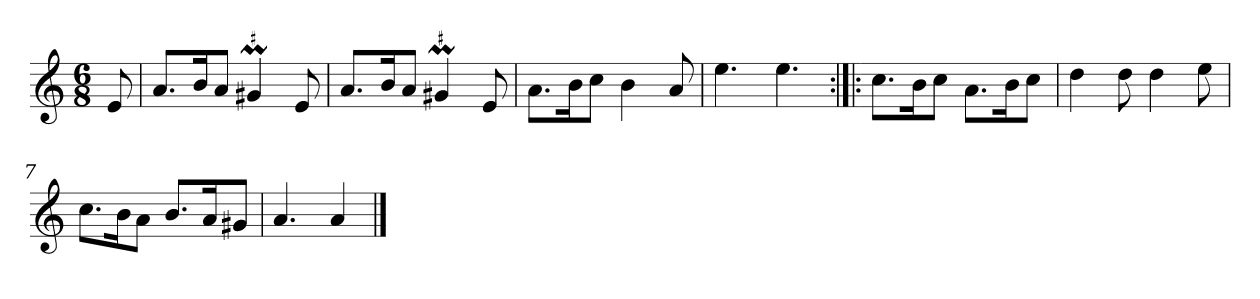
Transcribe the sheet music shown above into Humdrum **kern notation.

**kern
*part1
*staff1
*clefG2
*k[]
*a:
*M6/8
*MM120
=
8e
=1
8.a/L
16b/K
8a/J
!LO:MOR:acc=#
4g#XM
8e
=2
8.a/L
16b/K
8a/J
!LO:MOR:acc=#
4g#XM
8e
=3
8.a\L
16b\K
8cc\J
4b
8a
=4
4.ee
4.ee
=5:|!|:
8.cc\L
16b\K
8cc\J
8.a\L
16b\K
8cc\J
=6
4dd
8dd
4dd
8ee
=7
8.cc\L
16b\K
8a\J
8.b/L
16a/K
8g#X/J
=8
4.a
4a
==
*-
